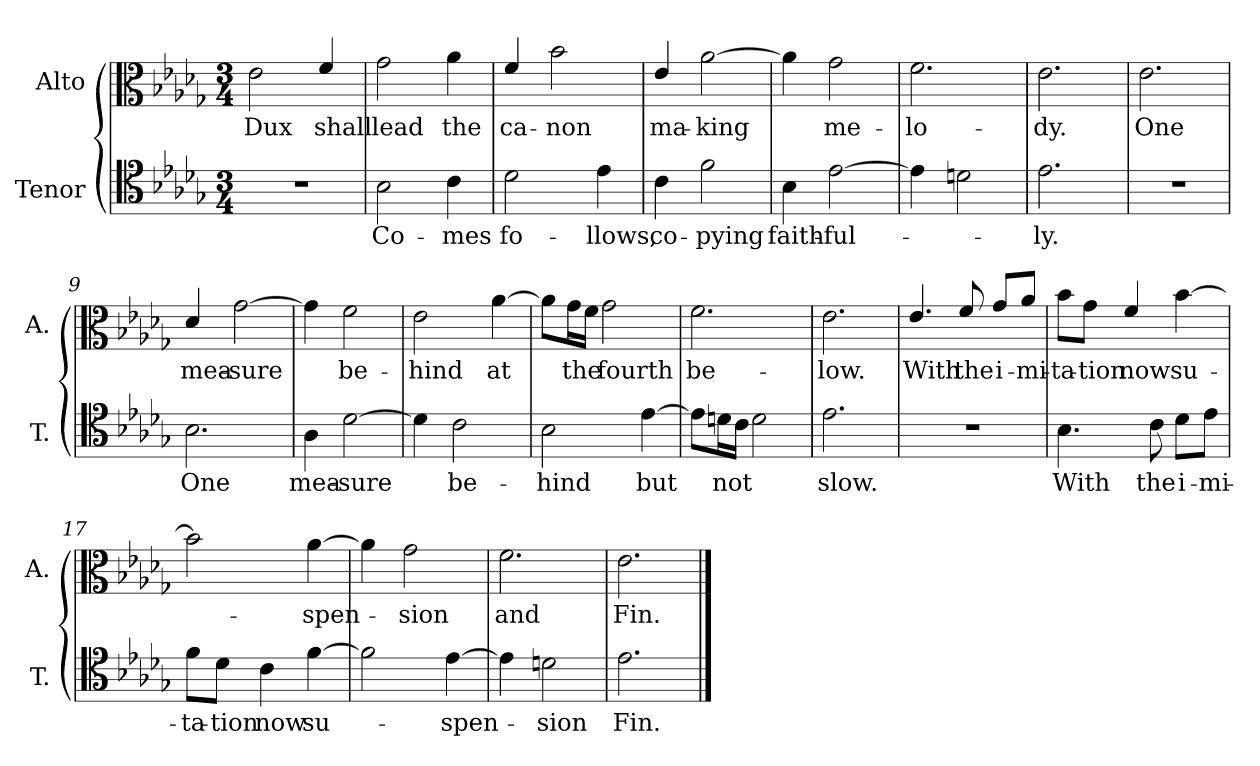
**kern	**text	**kern	**text
*part2	*part2	*part1	*part1
*staff2	*staff2	*staff1	*staff1
*I"Tenor	*	*I"Alto	*
*I'T.	*	*I'A.	*
*clefC4	*	*clefC3	*
*k[b-e-a-d-g-]	*	*k[b-e-a-d-g-]	*
*M3/4	*	*M3/4	*
*MM198	*	*MM198	*
=1	=1	=1	=1
!	!	!	!LO:LY:b
2.r	.	2e-\	Dux
!	!	!	!LO:LY:b
.	.	4f/	shall
=2	=2	=2	=2
!	!LO:LY:b	!	!LO:LY:b
2B-\	Co-	2g-\	lead
!	!LO:LY:b	!	!LO:LY:b
4c\	-mes	4a-\	the
=3	=3	=3	=3
!	!LO:LY:b	!	!LO:LY:b
2d-\	fo-	4f/	ca-
!	!	!	!LO:LY:b
.	.	2b-\	-non
!	!LO:LY:b	!	!
4e-\	-llows,	.	.
=4	=4	=4	=4
!	!LO:LY:b	!	!LO:LY:b
4c\	co-	4e-/	ma-
!	!LO:LY:b	!	!LO:LY:b
2f\	-pying	[2a-\	-king
=5	=5	=5	=5
!	!LO:LY:b	!	!
4B-\	faith-	4a-\]	.
!	!LO:LY:b	!	!LO:LY:b
[2e-\	-ful-	2g-\	me-
=6	=6	=6	=6
!	!	!	!LO:LY:b
4e-\]	.	2.f\	-lo-
2dn\	.	.	.
=7	=7	=7	=7
!	!LO:LY:b	!	!LO:LY:b
2.e-\	-ly.	2.e-\	-dy.
=8	=8	=8	=8
!	!	!	!LO:LY:b
2.r	.	2.e-\	One
=9	=9	=9	=9
!	!LO:LY:b	!	!LO:LY:b
2.B-\	One	4d-/	mea-
!	!	!	!LO:LY:b
.	.	[2g-\	-sure
=10	=10	=10	=10
!	!LO:LY:b	!	!
4A-\	mea-	4g-\]	.
!	!LO:LY:b	!	!LO:LY:b
[2d-\	-sure	2f\	be-
=11	=11	=11	=11
!	!	!	!LO:LY:b
4d-\]	.	2e-\	-hind
!	!LO:LY:b	!	!
2c\	be-	.	.
!	!	!	!LO:LY:b
.	.	[4a-\	at
=12	=12	=12	=12
!	!LO:LY:b	!	!
2B-\	-hind	8a-\L]	.
!	!	!	!LO:LY:b
.	.	16g-\L	the
.	.	16f\JJ	.
!	!	!	!LO:LY:b
.	.	2g-\	fourth
!	!LO:LY:b	!	!
[4e-\	but	.	.
=13	=13	=13	=13
!	!	!	!LO:LY:b
8e-\L]	.	2.f\	be-
!	!LO:LY:b	!	!
16dn\L	not	.	.
16c\JJ	.	.	.
2d\	.	.	.
=14	=14	=14	=14
!	!LO:LY:b	!	!LO:LY:b
2.e-\	slow.	2.e-\	-low.
=15	=15	=15	=15
!	!	!	!LO:LY:b
2.r	.	4.e-/	With
!	!	!	!LO:LY:b
.	.	8f/	the
!	!	!	!LO:LY:b
.	.	8g-/L	i-
!	!	!	!LO:LY:b
.	.	8a-/J	-mi-
=16	=16	=16	=16
!	!LO:LY:b	!	!LO:LY:b
4.B-\	With	8b-\L	-ta-
!	!	!	!LO:LY:b
.	.	8g-\J	-tion
!	!	!	!LO:LY:b
.	.	4f/	now
!	!LO:LY:b	!	!
8c\	the	.	.
!	!LO:LY:b	!	!LO:LY:b
8d-\L	i-	[4b-\	su-
!	!LO:LY:b	!	!
8e-\J	-mi-	.	.
=17	=17	=17	=17
!	!LO:LY:b	!	!
8f\L	-ta-	2b-\]	.
!	!LO:LY:b	!	!
8d-\J	-tion	.	.
!	!LO:LY:b	!	!
4c\	now	.	.
!	!LO:LY:b	!	!LO:LY:b
[4f\	su-	[4a-\	-spen-
=18	=18	=18	=18
2f\]	.	4a-\]	.
!	!	!	!LO:LY:b
.	.	2g-\	-sion
!	!LO:LY:b	!	!
[4e-\	-spen-	.	.
=19	=19	=19	=19
!	!	!	!LO:LY:b
4e-\]	.	2.f\	and
!	!LO:LY:b	!	!
2dn\	-sion	.	.
=20	=20	=20	=20
!	!LO:LY:b	!	!LO:LY:b
2.e-\	Fin.	2.e-\	Fin.
==	==	==	==
*-	*-	*-	*-
